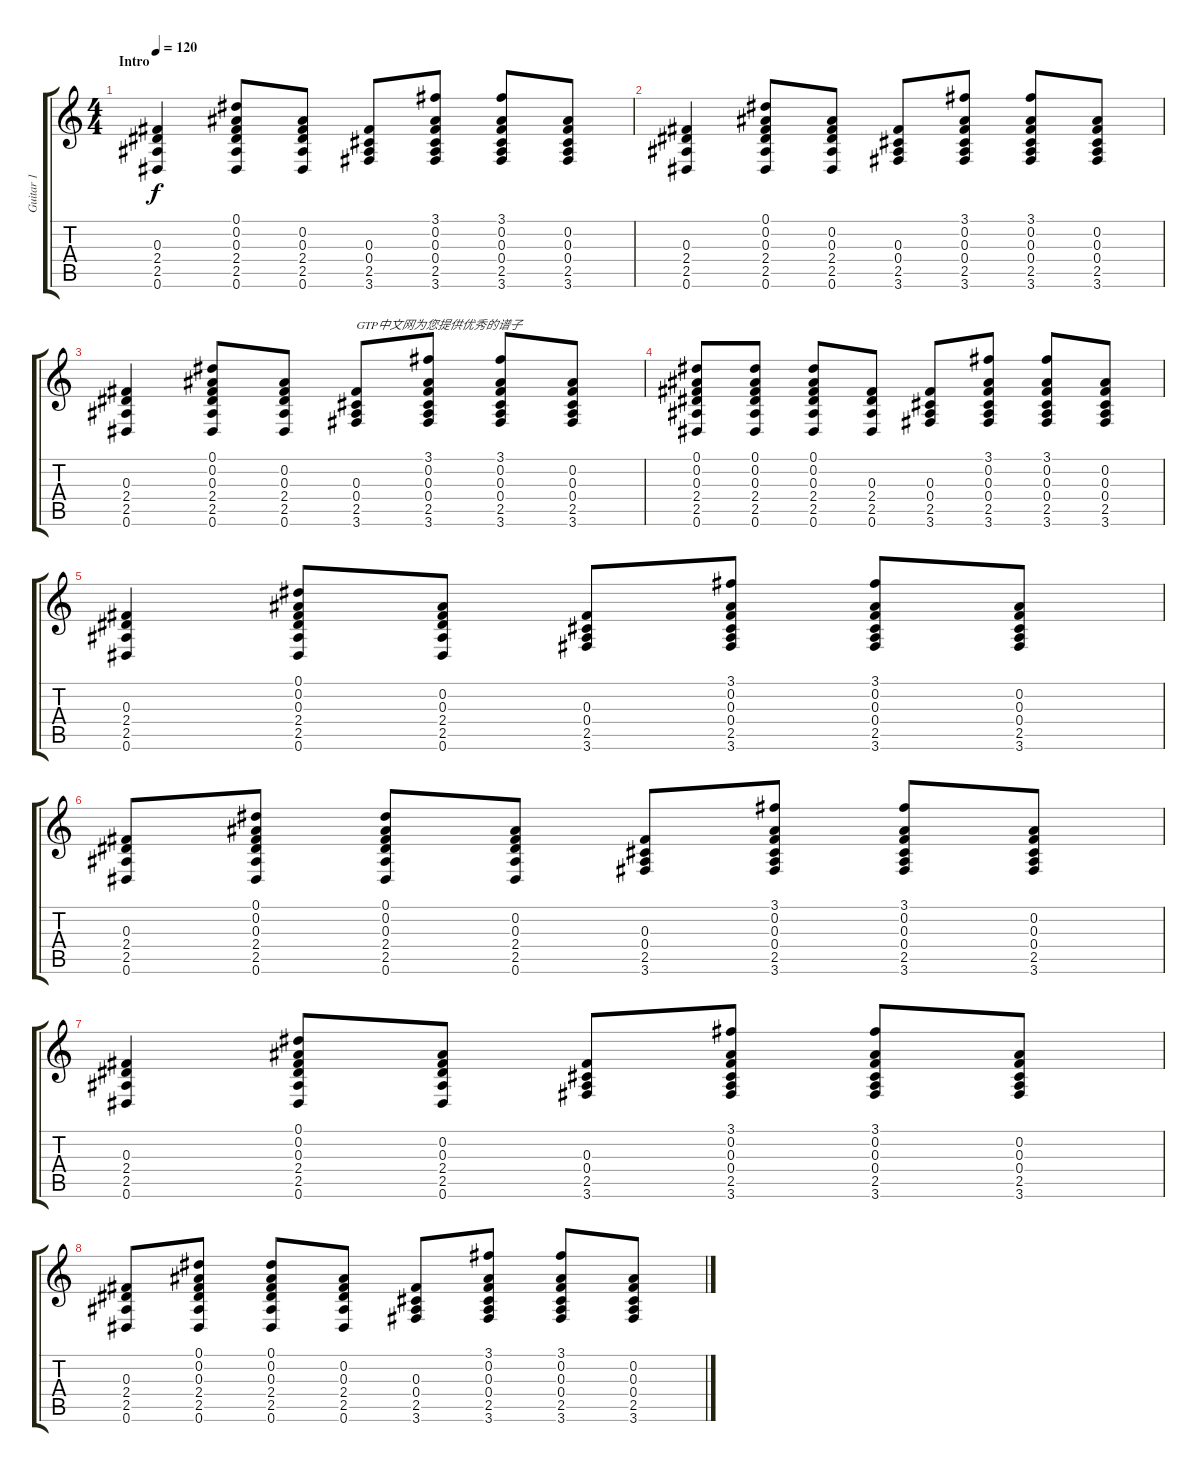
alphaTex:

\track ("Guitar 1" "Guitar 1") {instrument acousticguitarsteel}
\staff {score tabs}
\tuning (Eb4 Bb3 Gb3 Db3 Ab2 Eb2) {hide}
\ts (4 4)
\section ("" "Intro")
\tempo 120
\clef g2
\ks c
(0.3 2.4 2.5 0.6).4{dy f instrument acousticguitarsteel} (0.1 0.2 0.3 2.4 2.5 0.6).8 (0.2 0.3 2.4 2.5 0.6).8 (0.3 0.4 2.5 3.6).8 (3.1 0.2 0.3 0.4 2.5 3.6).8 (3.1 0.2 0.3 0.4 2.5 3.6).8 (0.2 0.3 0.4 2.5 3.6).8 |
(0.3 2.4 2.5 0.6).4 (0.1 0.2 0.3 2.4 2.5 0.6).8 (0.2 0.3 2.4 2.5 0.6).8 (0.3 0.4 2.5 3.6).8 (3.1 0.2 0.3 0.4 2.5 3.6).8 (3.1 0.2 0.3 0.4 2.5 3.6).8 (0.2 0.3 0.4 2.5 3.6).8 |
(0.3 2.4 2.5 0.6).4 (0.1 0.2 0.3 2.4 2.5 0.6).8 (0.2 0.3 2.4 2.5 0.6).8 (0.3 0.4 2.5 3.6).8{txt "GTP中文网为您提供优秀的谱子"} (3.1 0.2 0.3 0.4 2.5 3.6).8 (3.1 0.2 0.3 0.4 2.5 3.6).8 (0.2 0.3 0.4 2.5 3.6).8 |
(0.1 0.2 0.3 2.4 2.5 0.6).8 (0.1 0.2 0.3 2.4 2.5 0.6).8 (0.1 0.2 0.3 2.4 2.5 0.6).8 (0.3 2.4 2.5 0.6).8 (0.3 0.4 2.5 3.6).8 (3.1 0.2 0.3 0.4 2.5 3.6).8 (3.1 0.2 0.3 0.4 2.5 3.6).8 (0.2 0.3 0.4 2.5 3.6).8 |
(0.3 2.4 2.5 0.6).4 (0.1 0.2 0.3 2.4 2.5 0.6).8 (0.2 0.3 2.4 2.5 0.6).8 (0.3 0.4 2.5 3.6).8 (3.1 0.2 0.3 0.4 2.5 3.6).8 (3.1 0.2 0.3 0.4 2.5 3.6).8 (0.2 0.3 0.4 2.5 3.6).8 |
(0.3 2.4 2.5 0.6).8 (0.1 0.2 0.3 2.4 2.5 0.6).8 (0.1 0.2 0.3 2.4 2.5 0.6).8 (0.2 0.3 2.4 2.5 0.6).8 (0.3 0.4 2.5 3.6).8 (3.1 0.2 0.3 0.4 2.5 3.6).8 (3.1 0.2 0.3 0.4 2.5 3.6).8 (0.2 0.3 0.4 2.5 3.6).8 |
(0.3 2.4 2.5 0.6).4 (0.1 0.2 0.3 2.4 2.5 0.6).8 (0.2 0.3 2.4 2.5 0.6).8 (0.3 0.4 2.5 3.6).8 (3.1 0.2 0.3 0.4 2.5 3.6).8 (3.1 0.2 0.3 0.4 2.5 3.6).8 (0.2 0.3 0.4 2.5 3.6).8 |
(0.3 2.4 2.5 0.6).8 (0.1 0.2 0.3 2.4 2.5 0.6).8 (0.1 0.2 0.3 2.4 2.5 0.6).8 (0.2 0.3 2.4 2.5 0.6).8 (0.3 0.4 2.5 3.6).8 (3.1 0.2 0.3 0.4 2.5 3.6).8 (3.1 0.2 0.3 0.4 2.5 3.6).8 (0.2 0.3 0.4 2.5 3.6).8
